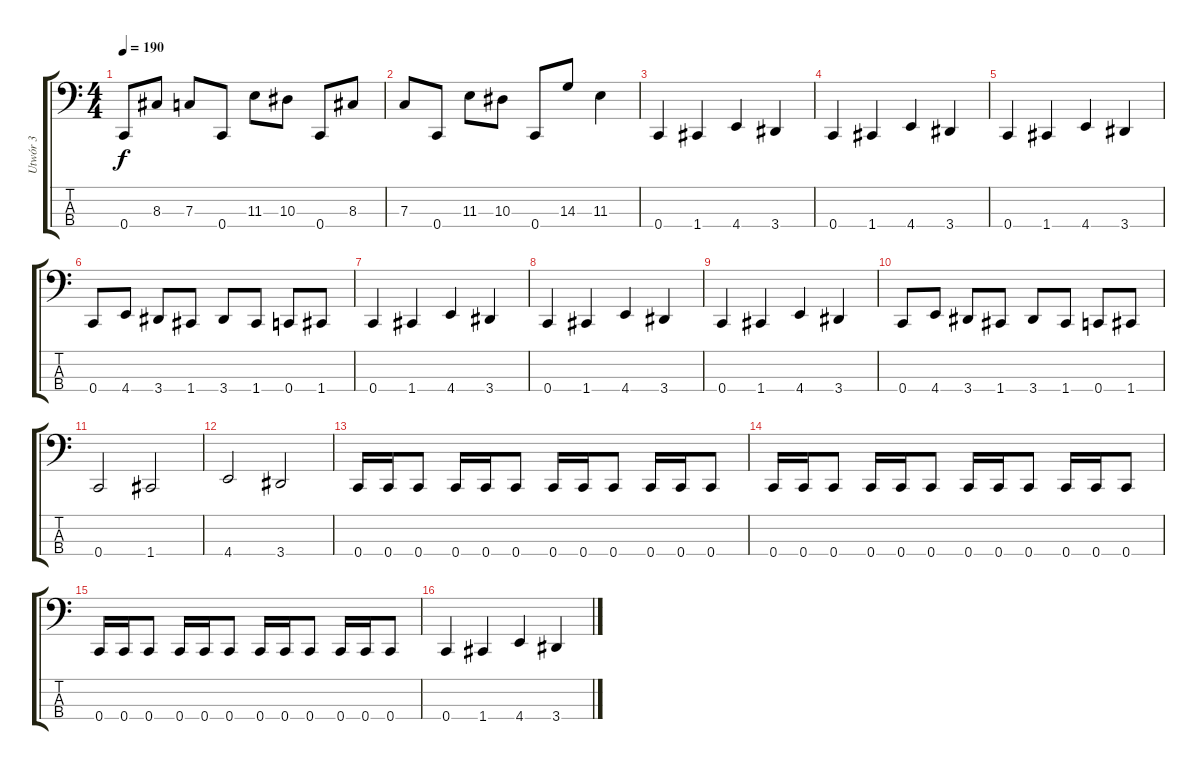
\track ("Utwór 3" "Utwór 3") {instrument electricbasspick}
\staff {score tabs}
\tuning (Eb2 Bb1 F1 C1) {hide}
\ts (4 4)
\tempo 190
\clef f4
\ks c
0.4.8{dy f} 8.3.8 7.3.8 0.4.8 11.3.8 10.3.8 0.4.8 8.3.8 |
7.3.8 0.4.8 11.3.8 10.3.8 0.4.8 14.3.8 11.3.4 |
0.4.4 1.4.4 4.4.4 3.4.4 |
0.4.4 1.4.4 4.4.4 3.4.4 |
0.4.4 1.4.4 4.4.4 3.4.4 |
0.4.8 4.4.8 3.4.8 1.4.8 3.4.8 1.4.8 0.4.8 1.4.8 |
0.4.4 1.4.4 4.4.4 3.4.4 |
0.4.4 1.4.4 4.4.4 3.4.4 |
0.4.4 1.4.4 4.4.4 3.4.4 |
0.4.8 4.4.8 3.4.8 1.4.8 3.4.8 1.4.8 0.4.8 1.4.8 |
0.4.2 1.4.2 |
4.4.2 3.4.2 |
0.4.16 0.4.16 0.4.8 0.4.16 0.4.16 0.4.8 0.4.16 0.4.16 0.4.8 0.4.16 0.4.16 0.4.8 |
0.4.16 0.4.16 0.4.8 0.4.16 0.4.16 0.4.8 0.4.16 0.4.16 0.4.8 0.4.16 0.4.16 0.4.8 |
0.4.16 0.4.16 0.4.8 0.4.16 0.4.16 0.4.8 0.4.16 0.4.16 0.4.8 0.4.16 0.4.16 0.4.8 |
0.4.4 1.4.4 4.4.4 3.4.4
